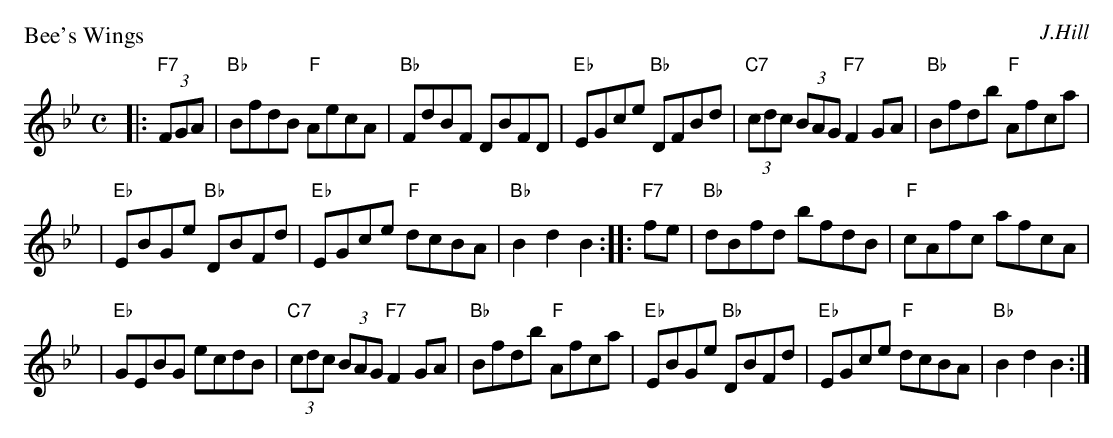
X:1
P: Bee's Wings
C: J.Hill
M: C
K: Bb
|: "F7"(3FGA \
|  "Bb"BfdB "F"AecA | "Bb"FdBF DBFD | "Eb"EGce "Bb"DFBd | "C7"(3cdc (3BAG "F7"F2 GA | "Bb"Bfdb "F"Afca |
| "Eb"EBGe "Bb"DBFd | "Eb"EGce "F"dcBA | "Bb"B2 d2 B2 :: "F7"fe | "Bb"dBfd bfdB | "F"cAfc afcA |
| "Eb"GEBG ecdB | "C7"(3cdc (3BAG "F7"F2 GA | "Bb"Bfdb "F" Afca | "Eb"EBGe "Bb"DBFd | "Eb"EGce "F"dcBA | "Bb"B2 d2 B2 :|
